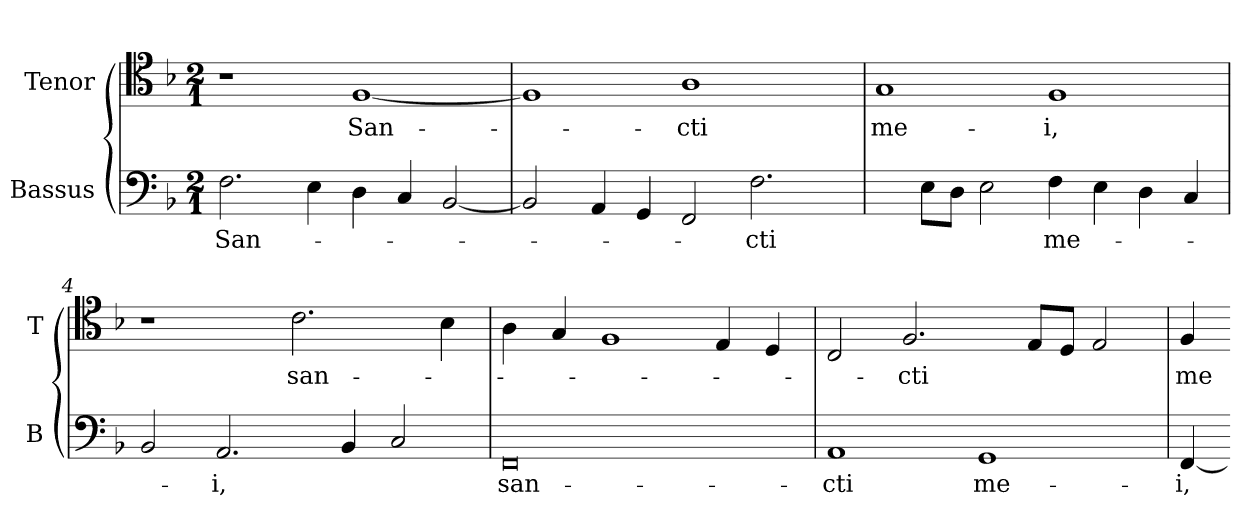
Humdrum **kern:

**kern	**text	**kern	**text
*part2	*part2	*part1	*part1
*staff2	*staff2	*staff1	*staff1
*I"Bassus	*	*I"Tenor	*
*I'B	*	*I'T	*
*clefF4	*	*clefC4	*
*k[b-]	*	*k[b-]	*
*F:	*	*F:	*
*M2/1	*	*M2/1	*
=1	=1	=1	=1
2.F	San-	1r	.
4E	.	.	.
4D	.	[1F	San-
4C	.	.	.
[2BB-	.	.	.
=2	=2	=2	=2
2BB-]	.	1F]	.
4AA	.	.	.
4GG	.	.	.
2FF	.	1A	-cti
2.F	-cti	.	.
.	.	4ryy	.
=3	=3	=3	=3
4ryy	.	1G	me-
8EL	.	.	.
8DJ	.	.	.
2E	.	.	.
4F	me-	1F	-i,
4E	.	.	.
4D	.	.	.
4C	.	.	.
=4	=4	=4	=4
2BB-	.	1r	.
2.AA	-i,	.	.
.	.	2.c	san-
4BB-	.	.	.
2C	.	.	.
.	.	4B-	.
=5	=5	=5	=5
0FF	san-	4A	.
.	.	4G	.
.	.	1F	.
.	.	4E	.
.	.	4D	.
=6	=6	=6	=6
1AA	-cti	2C	.
.	.	2.F	-cti
1GG	me-	.	.
.	.	8EL	.
.	.	8DJ	.
.	.	2E	.
=7	=7	=7	=7
[4FF	-i,	4F	me-
=-	=-	=-	=-
*-	*-	*-	*-
